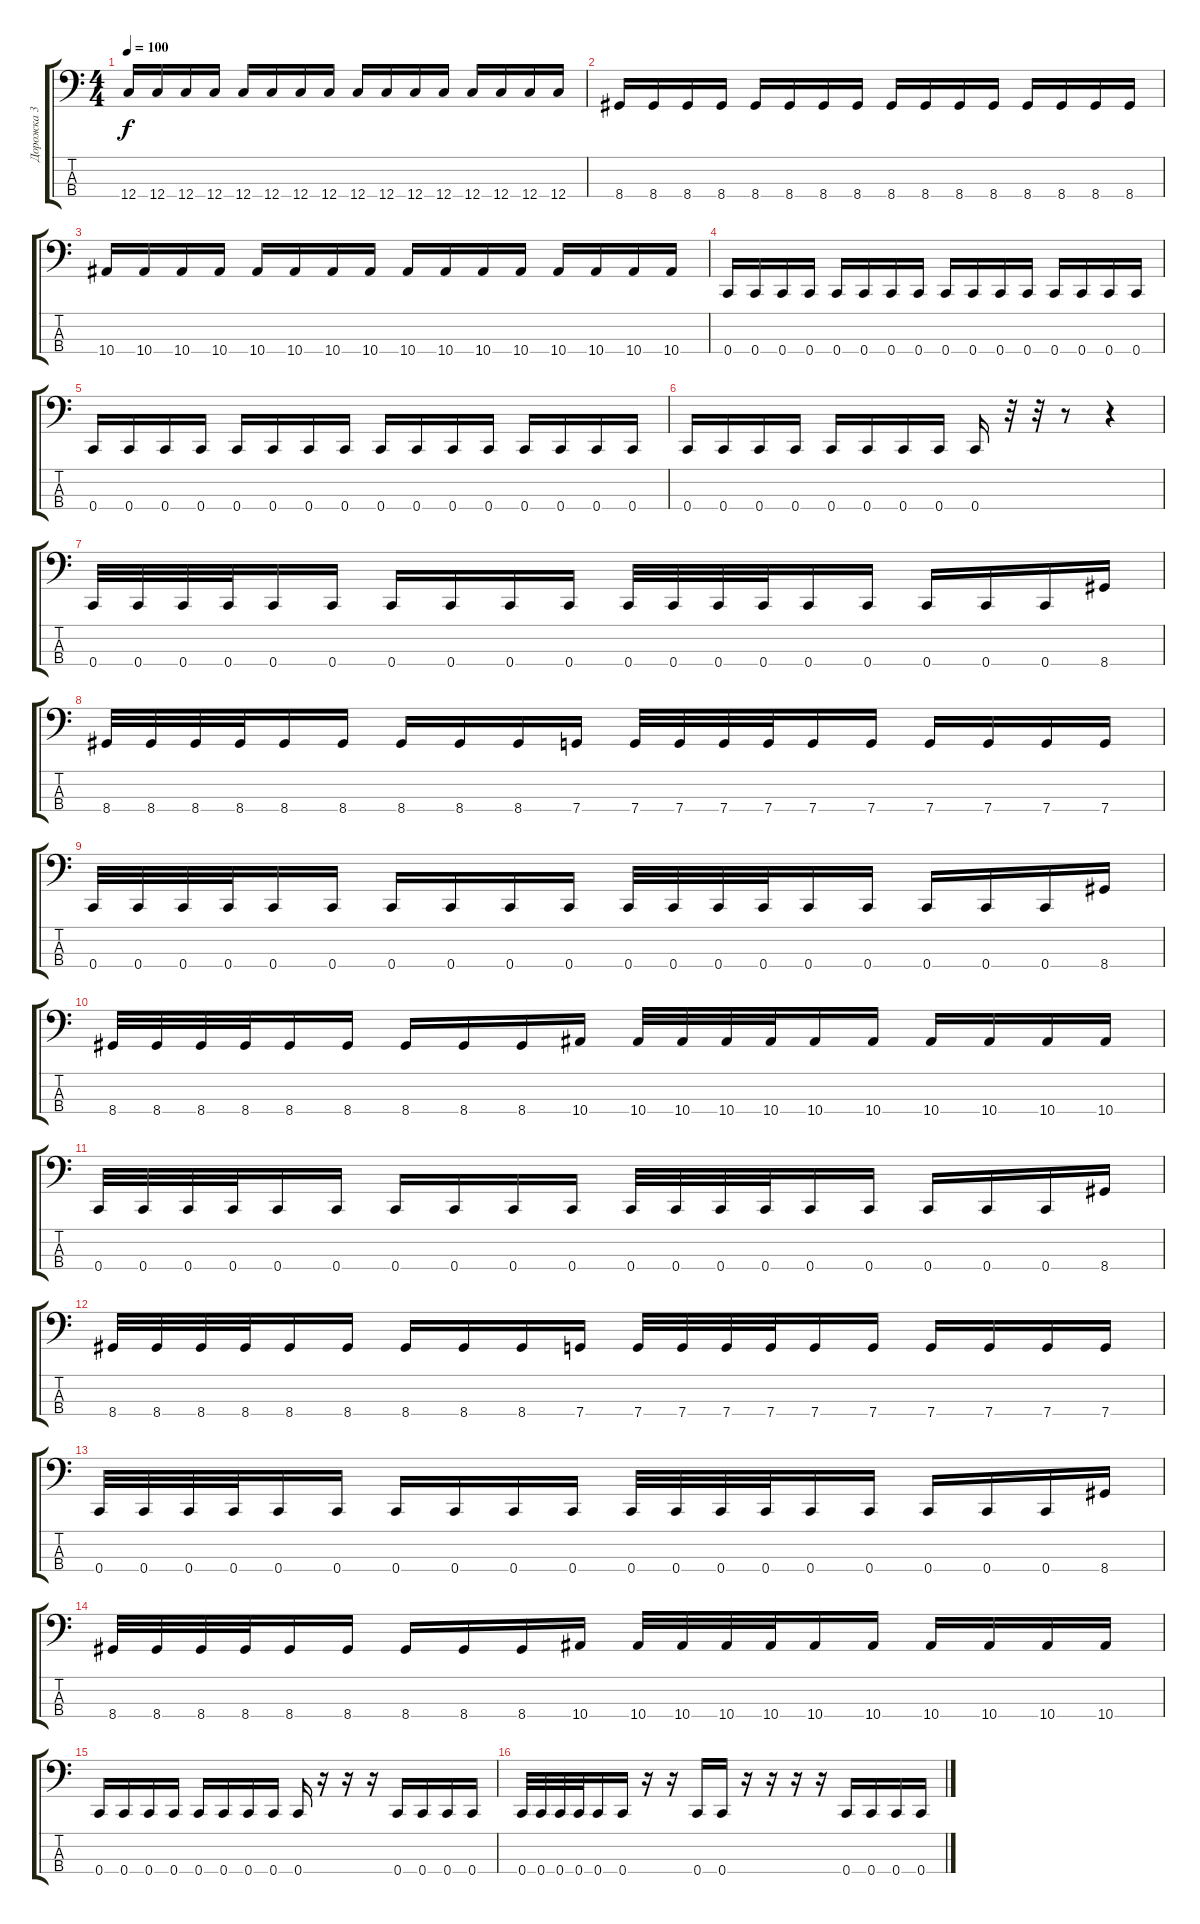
\track ("Дорожка 3" "Дорожка 3") {instrument electricbassfinger}
\staff {score tabs}
\tuning (F2 C2 G1 C1) {hide}
\ts (4 4)
\tempo 100
\clef f4
\ks c
12.4.16{dy f} 12.4.16 12.4.16 12.4.16 12.4.16 12.4.16 12.4.16 12.4.16 12.4.16 12.4.16 12.4.16 12.4.16 12.4.16 12.4.16 12.4.16 12.4.16 |
8.4.16 8.4.16 8.4.16 8.4.16 8.4.16 8.4.16 8.4.16 8.4.16 8.4.16 8.4.16 8.4.16 8.4.16 8.4.16 8.4.16 8.4.16 8.4.16 |
10.4.16 10.4.16 10.4.16 10.4.16 10.4.16 10.4.16 10.4.16 10.4.16 10.4.16 10.4.16 10.4.16 10.4.16 10.4.16 10.4.16 10.4.16 10.4.16 |
0.4.16 0.4.16 0.4.16 0.4.16 0.4.16 0.4.16 0.4.16 0.4.16 0.4.16 0.4.16 0.4.16 0.4.16 0.4.16 0.4.16 0.4.16 0.4.16 |
0.4.16 0.4.16 0.4.16 0.4.16 0.4.16 0.4.16 0.4.16 0.4.16 0.4.16 0.4.16 0.4.16 0.4.16 0.4.16 0.4.16 0.4.16 0.4.16 |
0.4.16 0.4.16 0.4.16 0.4.16 0.4.16 0.4.16 0.4.16 0.4.16 0.4.16 r.32 r.32 r.8 r.4 |
0.4.32 0.4.32 0.4.32 0.4.32 0.4.16 0.4.16 0.4.16 0.4.16 0.4.16 0.4.16 0.4.32 0.4.32 0.4.32 0.4.32 0.4.16 0.4.16 0.4.16 0.4.16 0.4.16 8.4.16 |
8.4.32 8.4.32 8.4.32 8.4.32 8.4.16 8.4.16 8.4.16 8.4.16 8.4.16 7.4.16 7.4.32 7.4.32 7.4.32 7.4.32 7.4.16 7.4.16 7.4.16 7.4.16 7.4.16 7.4.16 |
0.4.32 0.4.32 0.4.32 0.4.32 0.4.16 0.4.16 0.4.16 0.4.16 0.4.16 0.4.16 0.4.32 0.4.32 0.4.32 0.4.32 0.4.16 0.4.16 0.4.16 0.4.16 0.4.16 8.4.16 |
8.4.32 8.4.32 8.4.32 8.4.32 8.4.16 8.4.16 8.4.16 8.4.16 8.4.16 10.4.16 10.4.32 10.4.32 10.4.32 10.4.32 10.4.16 10.4.16 10.4.16 10.4.16 10.4.16 10.4.16 |
0.4.32 0.4.32 0.4.32 0.4.32 0.4.16 0.4.16 0.4.16 0.4.16 0.4.16 0.4.16 0.4.32 0.4.32 0.4.32 0.4.32 0.4.16 0.4.16 0.4.16 0.4.16 0.4.16 8.4.16 |
8.4.32 8.4.32 8.4.32 8.4.32 8.4.16 8.4.16 8.4.16 8.4.16 8.4.16 7.4.16 7.4.32 7.4.32 7.4.32 7.4.32 7.4.16 7.4.16 7.4.16 7.4.16 7.4.16 7.4.16 |
0.4.32 0.4.32 0.4.32 0.4.32 0.4.16 0.4.16 0.4.16 0.4.16 0.4.16 0.4.16 0.4.32 0.4.32 0.4.32 0.4.32 0.4.16 0.4.16 0.4.16 0.4.16 0.4.16 8.4.16 |
8.4.32 8.4.32 8.4.32 8.4.32 8.4.16 8.4.16 8.4.16 8.4.16 8.4.16 10.4.16 10.4.32 10.4.32 10.4.32 10.4.32 10.4.16 10.4.16 10.4.16 10.4.16 10.4.16 10.4.16 |
0.4.16 0.4.16 0.4.16 0.4.16 0.4.16 0.4.16 0.4.16 0.4.16 0.4.16 r.16 r.16 r.16 0.4.16 0.4.16 0.4.16 0.4.16 |
0.4.32 0.4.32 0.4.32 0.4.32 0.4.16 0.4.16 r.16 r.16 0.4.16 0.4.16 r.16 r.16 r.16 r.16 0.4.16 0.4.16 0.4.16 0.4.16
